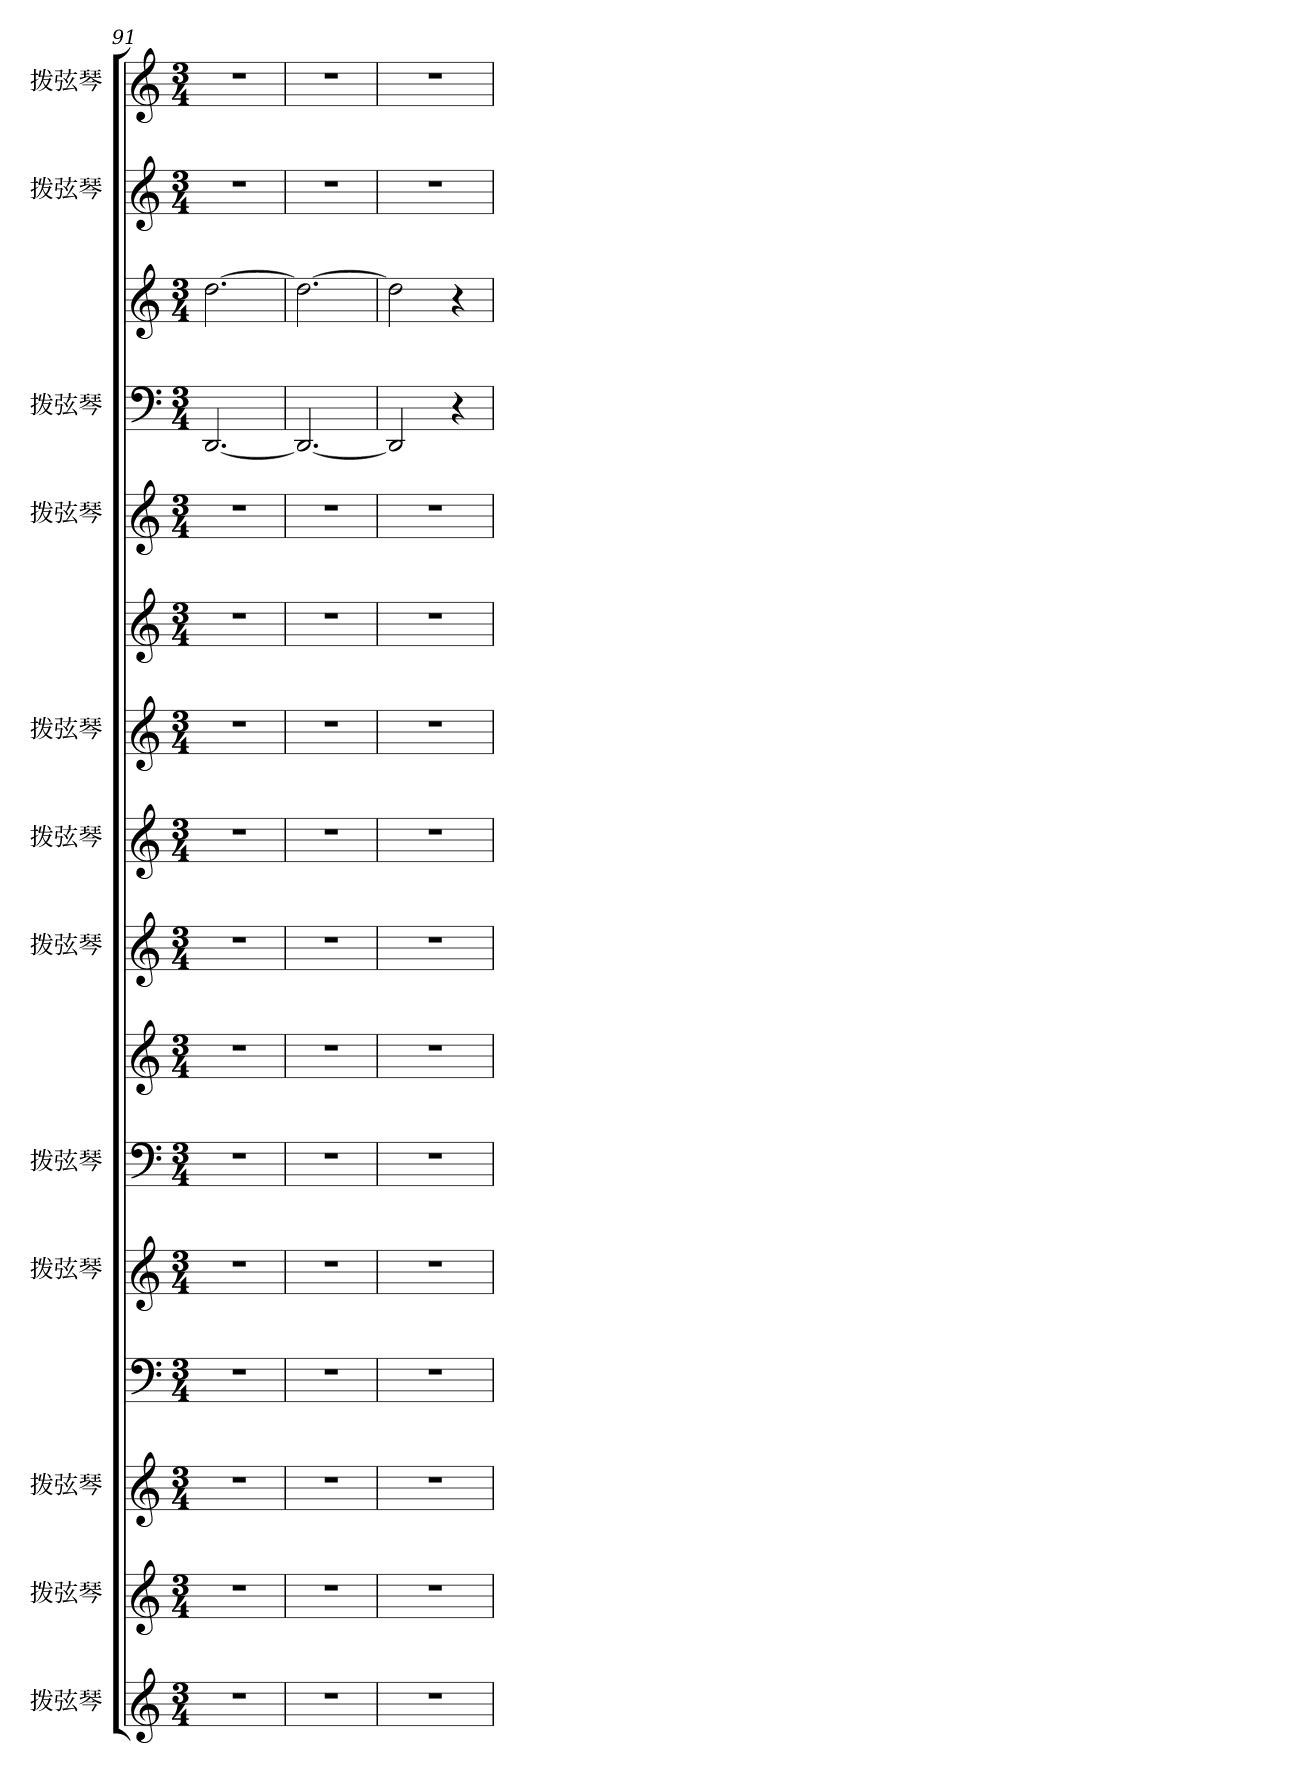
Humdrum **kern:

**kern	**kern	**kern	**kern	**kern	**kern	**kern	**kern	**kern	**kern	**kern	**kern	**kern	**kern	**kern	**kern
*part12	*part11	*part10	*part10	*part9	*part8	*part8	*part7	*part6	*part5	*part5	*part4	*part3	*part3	*part2	*part1
*staff16	*staff15	*staff14	*staff13	*staff12	*staff11	*staff10	*staff9	*staff8	*staff7	*staff6	*staff5	*staff4	*staff3	*staff2	*staff1
*I"拨弦琴	*I"拨弦琴	*I"拨弦琴	*	*I"拨弦琴	*I"拨弦琴	*	*I"拨弦琴	*I"拨弦琴	*I"拨弦琴	*	*I"拨弦琴	*I"拨弦琴	*	*I"拨弦琴	*I"拨弦琴
*clefG2	*clefG2	*clefG2	*clefF4	*clefG2	*clefF4	*clefG2	*clefG2	*clefG2	*clefG2	*clefG2	*clefG2	*clefF4	*clefG2	*clefG2	*clefG2
*k[]	*k[]	*k[]	*k[]	*k[]	*k[]	*k[]	*k[]	*k[]	*k[]	*k[]	*k[]	*k[]	*k[]	*k[]	*k[]
*M3/4	*M3/4	*M3/4	*M3/4	*M3/4	*M3/4	*M3/4	*M3/4	*M3/4	*M3/4	*M3/4	*M3/4	*M3/4	*M3/4	*M3/4	*M3/4
=91	=91	=91	=91	=91	=91	=91	=91	=91	=91	=91	=91	=91	=91	=91	=91
2.r	2.r	2.r	2.r	2.r	2.r	2.r	2.r	2.r	2.r	2.r	2.r	[2.DD/	[2.dd\	2.r	2.r
!!LO:PB:g=z
=92	=92	=92	=92	=92	=92	=92	=92	=92	=92	=92	=92	=92	=92	=92	=92
2.r	2.r	2.r	2.r	2.r	2.r	2.r	2.r	2.r	2.r	2.r	2.r	2.DD/_	2.dd\_	2.r	2.r
=93	=93	=93	=93	=93	=93	=93	=93	=93	=93	=93	=93	=93	=93	=93	=93
2.r	2.r	2.r	2.r	2.r	2.r	2.r	2.r	2.r	2.r	2.r	2.r	2DD/]	2dd\]	2.r	2.r
.	.	.	.	.	.	.	.	.	.	.	.	4r	4r	.	.
=	=	=	=	=	=	=	=	=	=	=	=	=	=	=	=
*-	*-	*-	*-	*-	*-	*-	*-	*-	*-	*-	*-	*-	*-	*-	*-
